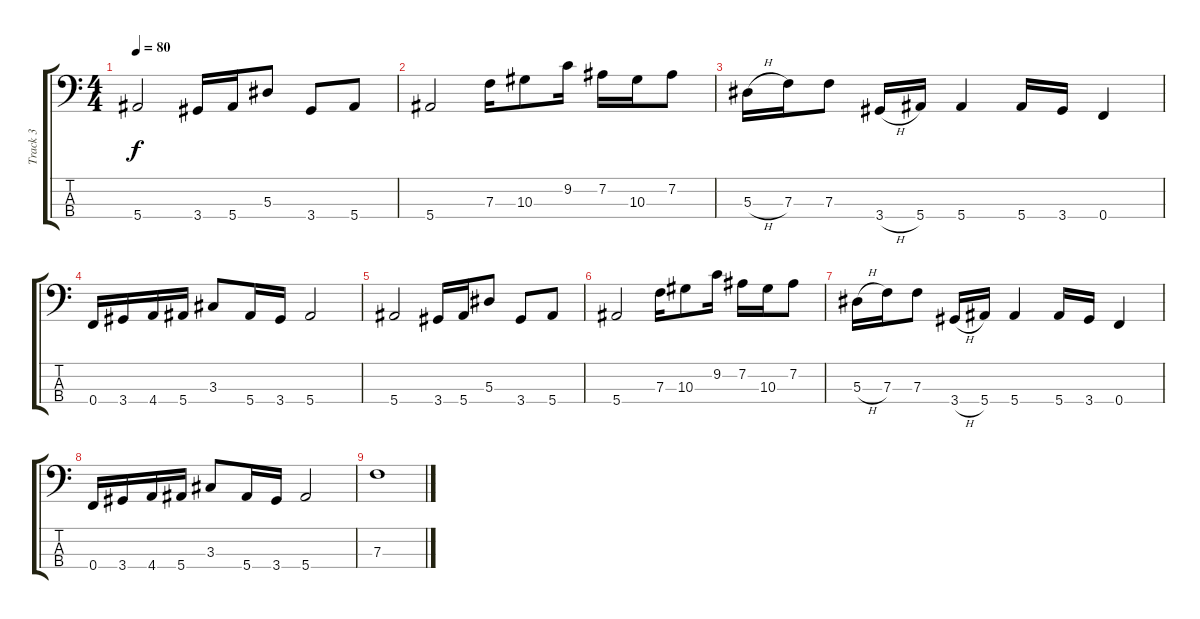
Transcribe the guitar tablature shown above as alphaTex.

\track ("Track 3" "Track 3") {instrument electricbasspick}
\staff {score tabs}
\tuning (Ab2 Eb2 Bb1 F1) {hide}
\ts (4 4)
\tempo 80
\clef f4
\ks c
5.4.2{dy f} 3.4.16 5.4.16 5.3.8 3.4.8 5.4.8 |
5.4.2 7.3.16 10.3.8 9.2.16 7.2.16 10.3.16 7.2.8 |
5.3{h}.16 7.3.16 7.3.8 3.4{h}.16 5.4.16 5.4.4 5.4.16 3.4.16 0.4.4 |
0.4.16 3.4.16 4.4.16 5.4.16 3.3.8 5.4.16 3.4.16 5.4.2 |
5.4.2 3.4.16 5.4.16 5.3.8 3.4.8 5.4.8 |
5.4.2 7.3.16 10.3.8 9.2.16 7.2.16 10.3.16 7.2.8 |
5.3{h}.16 7.3.16 7.3.8 3.4{h}.16 5.4.16 5.4.4 5.4.16 3.4.16 0.4.4 |
0.4.16 3.4.16 4.4.16 5.4.16 3.3.8 5.4.16 3.4.16 5.4.2 |
7.3.1
